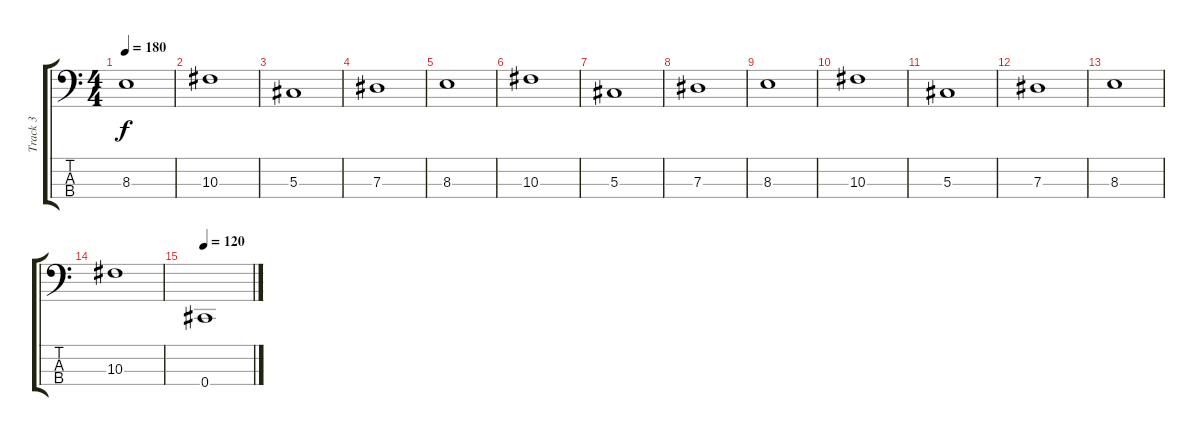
\track ("Track 3" "Track 3") {instrument electricbassfinger}
\staff {score tabs}
\tuning (Gb2 Db2 Ab1 Db1) {hide}
\ts (4 4)
\tempo 180
\clef f4
\ks c
8.3.1{dy f} |
10.3.1 |
5.3.1 |
7.3.1 |
8.3.1 |
10.3.1 |
5.3.1 |
7.3.1 |
8.3.1 |
10.3.1 |
5.3.1 |
7.3.1 |
8.3.1 |
10.3.1 |
\tempo 120
0.4.1
